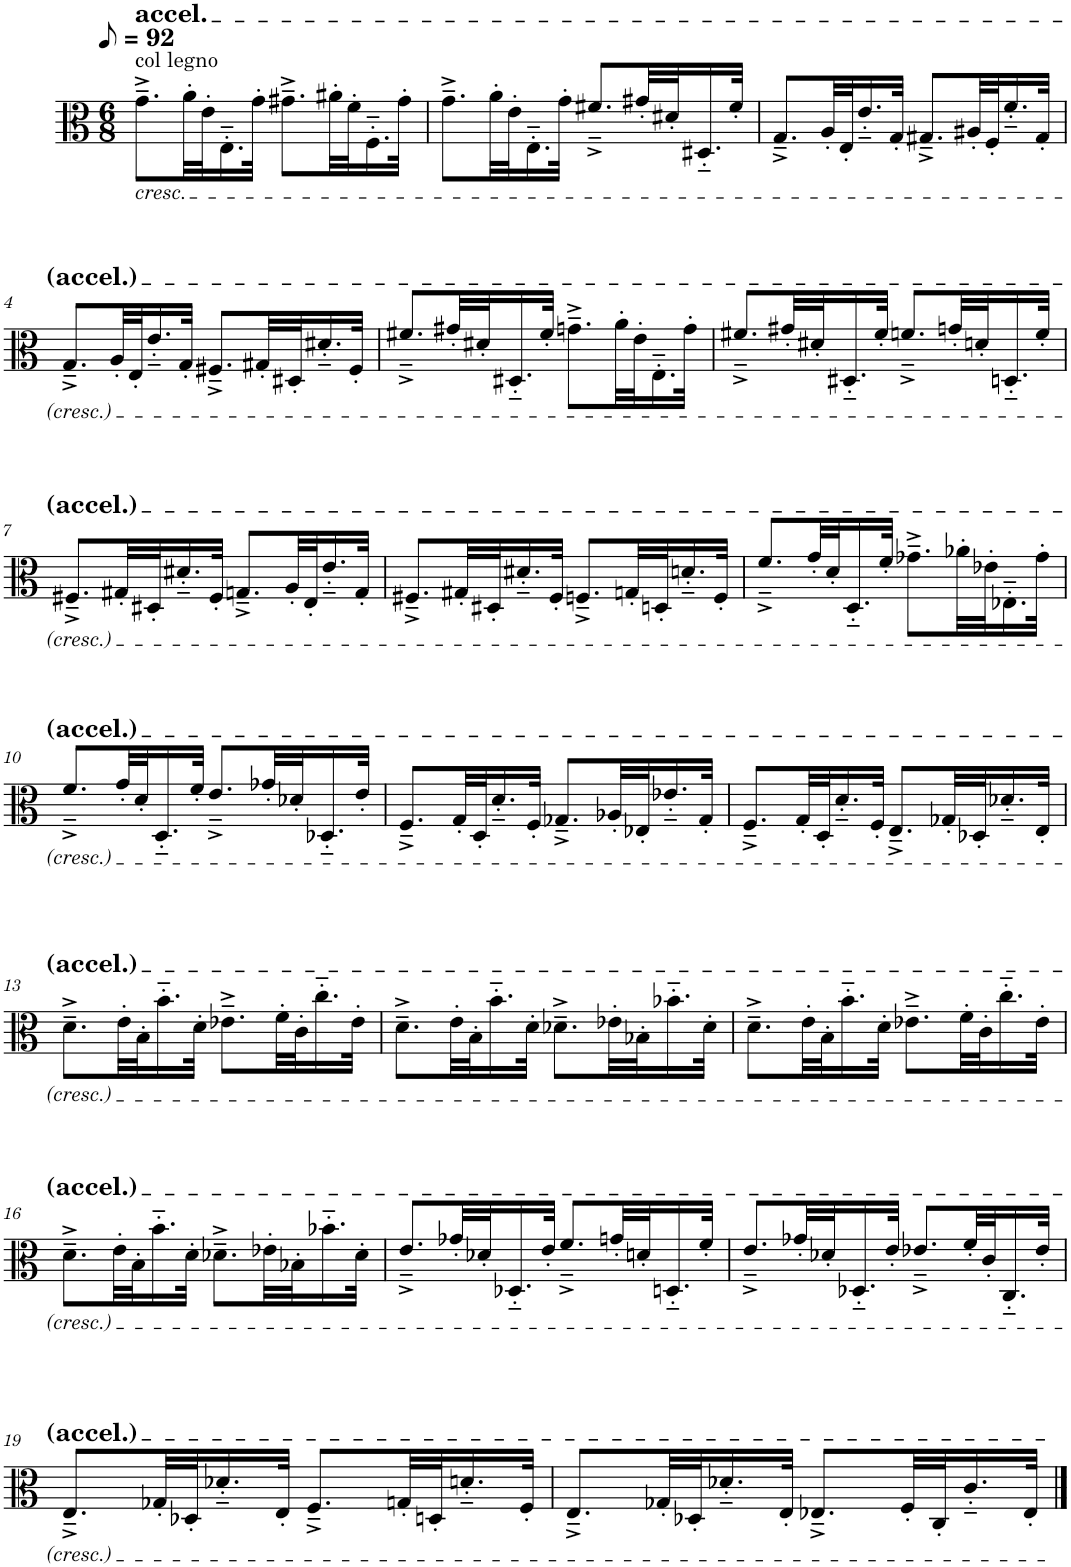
**kern
*part1
*staff1
*I"Viola
*I'Vla.
*clefC3
*k[]
*M6/8
*MM46
=1
!LO:TX:a:t=col legno
!LO:TX:b:i:t=cresc.
!LO:TX:a:t=accel.
8.g~^\L
32a'\LL
32e'\J
16.E'~\
32g'\JJk
8.g#X~^\L
32a#X'\LL
32f'\J
16.F'~\
32g#'\JJk
=2
8.g~^\L
32a'\LL
32e'\J
16.E'~\
32g'\JJk
8.f#X~^/L
32g#X'/LL
32d#X'/J
16.D#X'~/
32f#'/JJk
=3
8.G~^/L
32A'/LL
32E'/J
16.e'~/
32G'/JJk
8.G#X~^/L
32A#X'/LL
32F'/J
16.f'~/
32G#'/JJk
!!LO:LB:g=z
=4
8.G~^/L
32A'/LL
32E'/J
16.e'~/
32G'/JJk
8.F#X~^/L
32G#X'/LL
32D#X'/J
16.d#X'~/
32F#'/JJk
=5
8.f#X~^/L
32g#X'/LL
32d#X'/J
16.D#X'~/
32f#'/JJk
8.gn~^\L
32a'\LL
32e'\J
16.E'~\
32g'\JJk
=6
8.f#X~^/L
32g#X'/LL
32d#X'/J
16.D#X'~/
32f#'/JJk
8.fn~^/L
32gn'/LL
32dn'/J
16.Dn'~/
32f'/JJk
!!LO:LB:g=z
=7
8.F#X~^/L
32G#X'/LL
32D#X'/J
16.d#X'~/
32F#'/JJk
8.Gn~^/L
32A'/LL
32E'/J
16.e'~/
32G'/JJk
=8
8.F#X~^/L
32G#X'/LL
32D#X'/J
16.d#X'~/
32F#'/JJk
8.Fn~^/L
32Gn'/LL
32Dn'/J
16.dn'~/
32F'/JJk
=9
8.f~^/L
32g'/LL
32d'/J
16.D'~/
32f'/JJk
8.g-X~^\L
32a-X'\LL
32e-X'\J
16.E-X'~\
32g-'\JJk
!!LO:LB:g=z
=10
8.f~^/L
32g'/LL
32d'/J
16.D'~/
32f'/JJk
8.e~^/L
32g-X'/LL
32d-X'/J
16.D-X'~/
32e'/JJk
=11
8.F~^/L
32G'/LL
32D'/J
16.d'~/
32F'/JJk
8.G-X~^/L
32A-X'/LL
32E-X'/J
16.e-X'~/
32G-'/JJk
=12
8.F~^/L
32G'/LL
32D'/J
16.d'~/
32F'/JJk
8.E~^/L
32G-X'/LL
32D-X'/J
16.d-X'~/
32E'/JJk
!!LO:LB:g=z
=13
8.d~^\L
32e'\LL
32B'\J
16.b'~\
32d'\JJk
8.e-X~^\L
32f'\LL
32c'\J
16.cc'~\
32e-'\JJk
=14
8.d~^\L
32e'\LL
32B'\J
16.b'~\
32d'\JJk
8.d-X~^\L
32e-X'\LL
32B-X'\J
16.b-X'~\
32d-'\JJk
=15
8.d~^\L
32e'\LL
32B'\J
16.b'~\
32d'\JJk
8.e-X~^\L
32f'\LL
32c'\J
16.cc'~\
32e-'\JJk
!!LO:LB:g=z
=16
8.d~^\L
32e'\LL
32B'\J
16.b'~\
32d'\JJk
8.d-X~^\L
32e-X'\LL
32B-X'\J
16.b-X'~\
32d-'\JJk
=17
8.e~^/L
32g-X'/LL
32d-X'/J
16.D-X'~/
32e'/JJk
8.f~^/L
32gn'/LL
32dn'/J
16.Dn'~/
32f'/JJk
=18
8.e~^/L
32g-X'/LL
32d-X'/J
16.D-X'~/
32e'/JJk
8.e-X~^/L
32f'/LL
32c'/J
16.C'~/
32e-'/JJk
!!LO:LB:g=z
=19
8.E~^/L
32G-X'/LL
32D-X'/J
16.d-X'~/
32E'/JJk
8.F~^/L
32Gn'/LL
32Dn'/J
16.dn'~/
32F'/JJk
=20
8.E~^/L
32G-X'/LL
32D-X'/J
16.d-X'~/
32E'/JJk
8.E-X~^/L
32F'/LL
32C'/J
16.c'~/
32E-'/JJk
==
*-
